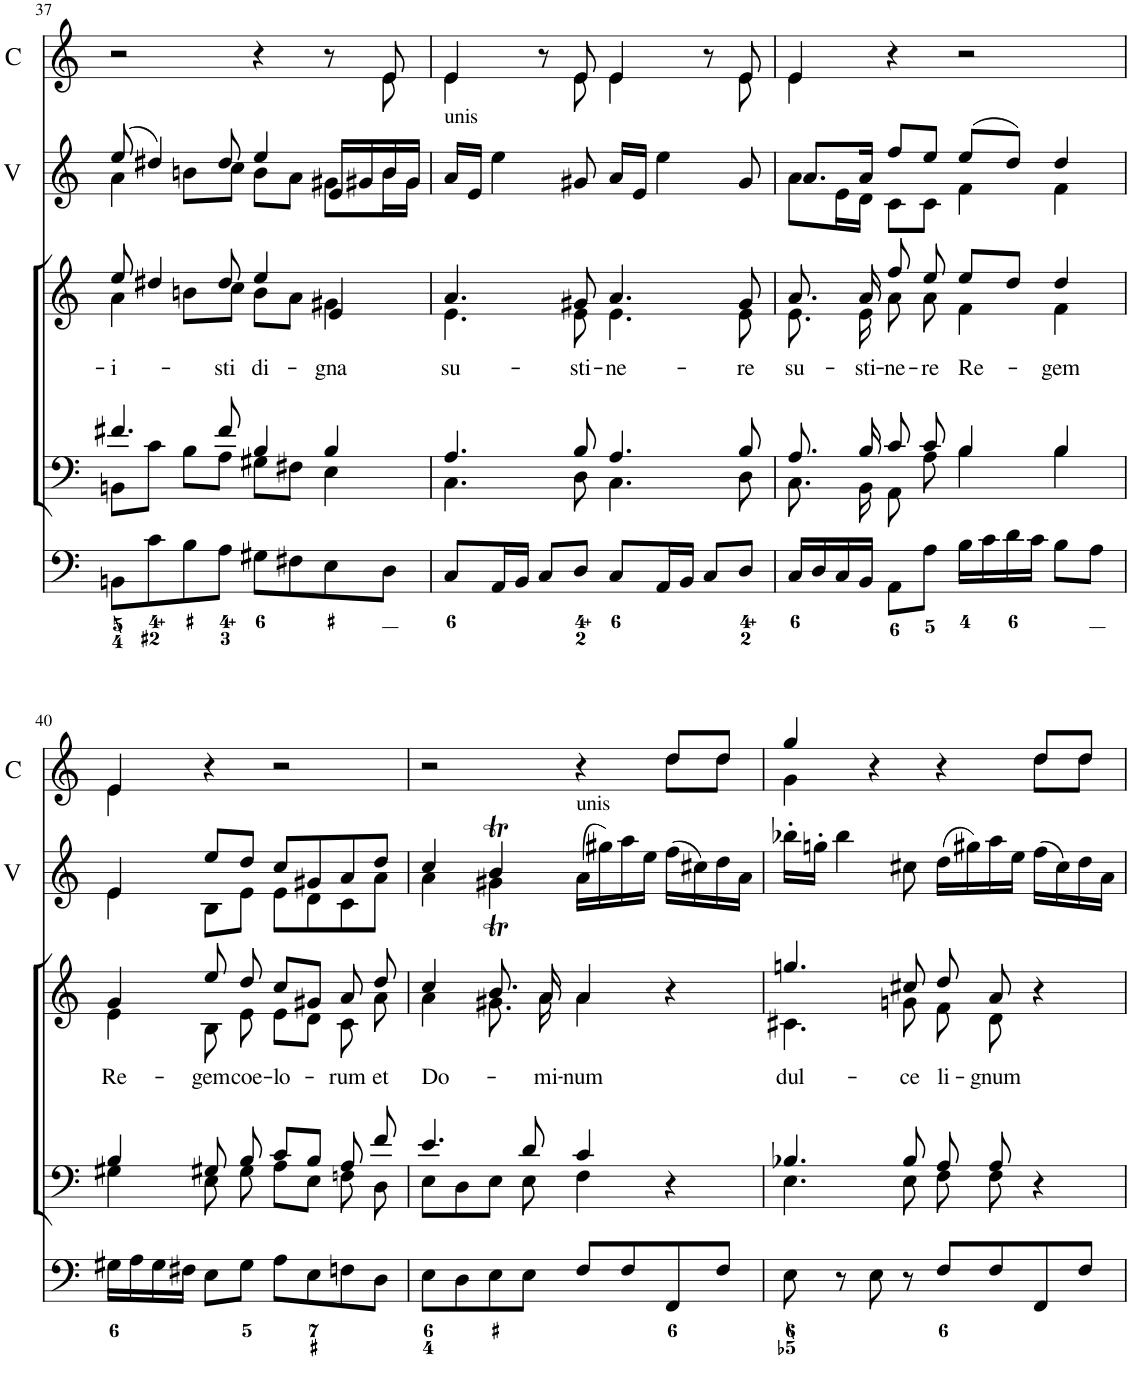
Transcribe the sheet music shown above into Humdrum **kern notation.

**kern	**kern	**kern	**text	**kern	**kern	**kern	**kern
*part7	*part6	*part5	*part5	*part4	*part3	*part2	*part1
*staff7	*staff6	*staff5	*staff5	*staff4	*staff3	*staff2	*staff1
*I"Organ	*I"Voice	*I"Voice	*	*I"Violin	*I"Violin	*I"2 Violini	*I"2 Clarini in C
*	*	*	*	*I'Vln.	*I'Vln.	*I'V	*I'C
!!LO:PB:g=z
*clefF4	*clefF4	*clefG2	*	*clefG2	*clefG2	*clefG2	*clefG2
*k[]	*k[]	*k[]	*	*k[]	*k[]	*k[]	*k[]
*M4/4	*M4/4	*M4/4	*	*M4/4	*M4/4	*M4/4	*M4/4
*met(c)	*met(c)	*met(c)	*	*met(c)	*met(c)	*met(c)	*met(c)
=37	=37	=37	=37	=37	=37	=37	=37
*	*^	*	*	*	*	*	*
!	!	!	!	!LO:LY:b	!	!	!	!
*	*	*	*^	*	*	*	*^	*^
8BBn\L	4.f#X/	8BBn\L	8ee/	4a\	-i-	4a	(8ee	(8ee/	4a\	2r	2..ryy
8c\	.	8c\J	4dd#X/	.	.	.	4dd#X)	4dd#X/)	.	.	.
8B\	.	8B\L	.	8bn\L	.	8bn	.	.	8bn\L	.	.
!	!	!	!	!	!LO:LY:b	!	!	!	!	!	!
8A\J	8f#/	8A\J	8dd#/	8cc\J	-sti	8cc	8dd#	8dd#/	8cc\J	.	.
!	!	!	!	!	!LO:LY:b	!	!	!	!	!	!
8G#X\L	4B/	8G#X\L	4ee/	8b\L	di-	8b	4ee	4ee/	8b\L	4r	.
8F#X\	.	8F#X\J	.	8a\J	.	8a	.	.	8a\J	.	.
!	!	!	!	!	!LO:LY:b	!	!	!	!	!	!
8E\	4B/	4E\	4e/	4g#X\	-gna	8g#X	16e	16e/LL	8g#X\L	8r	.
.	.	.	.	.	.	.	16g#X	16g#X/	.	.	.
8D\J	.	.	.	.	.	16b	16b	16b/	16b\L	8e/	8e\
.	.	.	.	.	.	16g#	16g#	16g#/JJ	16g#\JJ	.	.
=38	=38	=38	=38	=38	=38	=38	=38	=38	=38	=38	=38
!	!	!	!	!	!	!	!	!LO:TX:a:t=unis	!	!	!
!	!	!	!	!	!	!	!LO:TX:a:t=unis	!	!	!	!
!	!	!	!	!	!	!LO:TX:a:t=unis	!	!	!	!	!
!	!	!	!	!	!LO:LY:b	!	!	!	!	!	!
*	*	*	*	*	*	*	*	*v	*v	*	*
8C/L	4.A/	4.C\	4.a/	4.e\	su-	16a	16a	16a/LL	4e/	4e\
.	.	.	.	.	.	16e	16e	16e/JJ	.	.
16AA/L	.	.	.	.	.	4ee	4ee	4ee\	.	.
16BB/JJ	.	.	.	.	.	.	.	.	.	.
8C/L	.	.	.	.	.	.	.	.	8r	8ryy
!	!	!	!	!	!LO:LY:b	!	!	!	!	!
8D/J	8B/	8D\	8g#X/	8e\	-sti-	8g#X	8g#X	8g#X/	8e/	8e\
!	!	!	!	!	!LO:LY:b	!	!	!	!	!
8C/L	4.A/	4.C\	4.a/	4.e\	-ne-	16a	16a	16a/LL	4e/	4e\
.	.	.	.	.	.	16e	16e	16e/JJ	.	.
16AA/L	.	.	.	.	.	4ee	4ee	4ee\	.	.
16BB/JJ	.	.	.	.	.	.	.	.	.	.
8C/L	.	.	.	.	.	.	.	.	8r	8ryy
!	!	!	!	!	!LO:LY:b	!	!	!	!	!
8D/J	8B/	8D\	8g#/	8e\	-re	8g#	8g#	8g#/	8e/	8e\
=39	=39	=39	=39	=39	=39	=39	=39	=39	=39	=39
!	!	!	!	!	!LO:LY:b	!	!	!	!	!
*	*	*	*	*	*	*	*	*^	*	*
16C/LL	8.A/	8.C\	8.a/	8.e\	su-	8a	8.a	8.a/L	8a\L	4e/	4e\
16D/	.	.	.	.	.	.	.	.	.	.	.
!	!	!	!	!	!	!LO:TX:b:t=div	!	!	!	!	!
16C/	.	.	.	.	.	16e	.	.	16e\L	.	.
!	!	!	!	!	!	!	!LO:TX:a:t=div	!	!	!	!
!	!	!	!	!	!LO:LY:b	!	!	!	!	!	!
16BB/JJ	16B/	16BB\	16a/	16e\	-sti-	16d	16a	16a/Jk	16d\JJ	.	.
!	!	!	!	!	!LO:LY:b	!	!	!	!	!	!
8AA\L	8c/	8AA\	8ff/	8a\	-ne-	8c	8ff	8ff/L	8c\L	4r	2.ryy
!	!	!	!	!	!LO:LY:b	!	!	!	!	!	!
8A\J	8c/	8A\	8ee/	8a\	-re	8c	8ee	8ee/J	8c\J	.	.
!	!	!	!	!	!LO:LY:b	!	!	!	!	!	!
16B\LL	4B/	4B\	8ee/L	4f\	Re-	4f	(8ee	(8ee/L	4f\	2r	.
16c\	.	.	.	.	.	.	.	.	.	.	.
16d\	.	.	8dd/J	.	.	.	8dd)	8dd/J)	.	.	.
16c\JJ	.	.	.	.	.	.	.	.	.	.	.
!	!	!	!	!	!LO:LY:b	!	!	!	!	!	!
8B\L	4B/	4B\	4dd/	4f\	-gem	4f	4dd	4dd/	4f\	.	.
8A\J	.	.	.	.	.	.	.	.	.	.	.
!!LO:LB:g=z	!!
=40	=40	=40	=40	=40	=40	=40	=40	=40	=40	=40	=40
!	!	!	!	!	!LO:LY:b	!	!	!	!	!	!
16G#X\LL	4B/	4G#X\	4g/	4e\	Re-	4e	4e	4e/	4e\	4e/	4e\
16A\	.	.	.	.	.	.	.	.	.	.	.
16G#\	.	.	.	.	.	.	.	.	.	.	.
16F#X\JJ	.	.	.	.	.	.	.	.	.	.	.
!	!	!	!	!	!LO:LY:b	!	!	!	!	!	!
8E\L	8G#X/	8E\	8ee/	8B\	-gem	8B	8ee	8ee/L	8B\L	4r	2.ryy
!	!	!	!	!	!LO:LY:b	!	!	!	!	!	!
8G#\J	8B/	8G#\	8dd/	8e\	coe-	8e	8dd	8dd/J	8e\J	.	.
!	!	!	!	!	!LO:LY:b	!	!	!	!	!	!
8A\L	8c/L	8A\L	8cc/L	8e\L	-lo-	8e	8cc	8cc/L	8e\L	2r	.
8E\	8B/J	8E\J	8g#X/J	8d\J	.	8d	8g#X	8g#X/	8d\	.	.
!	!	!	!	!	!LO:LY:b	!	!	!	!	!	!
8Fn\	8A/	8Fn\	8a/	8c\	-rum	8c	8a	8a/	8c\	.	.
!	!	!	!	!	!LO:LY:b	!	!	!	!	!	!
8D\J	8f/	8D\	8dd/	8a\	et	8a	8dd	8dd/J	8a\J	.	.
=41	=41	=41	=41	=41	=41	=41	=41	=41	=41	=41	=41
!	!	!	!	!	!LO:LY:b	!	!	!	!	!	!
8E\L	4.e/	8E\L	4cc/	4a\	Do-	4a	4cc	4cc/	4a\	2r	2.ryy
8D\	.	8D\	.	.	.	.	.	.	.	.	.
8E\	.	8E\J	8.b/	8.g#X\	.	4g#Xt	4bt	4bt/	4g#Xt\	.	.
8E\J	8d/	8E\	.	.	.	.	.	.	.	.	.
!	!	!	!	!	!LO:LY:b	!	!	!	!	!	!
.	.	.	16a/	16a\	-mi-	.	.	.	.	.	.
!	!	!	!	!	!	!	!	!LO:TX:a:t=unis	!	!	!
!	!	!	!	!	!	!	!LO:TX:a:t=unis	!	!	!	!
!	!	!	!	!	!	!LO:TX:a:t=unis	!	!	!	!	!
!	!	!	!	!	!LO:LY:b	!	!	!	!	!	!
8F/L	4c/	4F\	4a/	4a\	-num	(16aLL	(16aLL	(16a\LL	2ryy	4r	.
.	.	.	.	.	.	16gg#X)	16gg#X)	16gg#X\)	.	.	.
8F/	.	.	.	.	.	16aa	16aa	16aa\	.	.	.
.	.	.	.	.	.	16eeJJ	16eeJJ	16ee\JJ	.	.	.
8FF/	4r	4ryy	4r	4ryy	.	(16ffLL	(16ffLL	(16ff\LL	.	8dd/L	8dd\L
.	.	.	.	.	.	16cc#X)	16cc#X)	16cc#X\)	.	.	.
8F/J	.	.	.	.	.	16dd	16dd	16dd\	.	8dd/J	8dd\J
.	.	.	.	.	.	16aJJ	16aJJ	16a\JJ	.	.	.
*	*	*	*	*	*	*	*	*v	*v	*	*
=42	=42	=42	=42	=42	=42	=42	=42	=42	=42	=42
!	!	!	!	!	!LO:LY:b	!	!	!	!	!
8E\	4.B-X/	4.E\	4.ggn/	4.c#X\	dul-	16bb-X'	16bb-X'	16bb-X'\LL	4gg/	4g\
.	.	.	.	.	.	16ggn'	16ggn'	16ggn'\JJ	.	.
8r	.	.	.	.	.	4bb-	4bb-	4bb-\	.	.
8E\	.	.	.	.	.	.	.	.	4r	2ryy
!	!	!	!	!	!LO:LY:b	!	!	!	!	!
8r	8B-/	8E\	8cc#X/	8gn\	-ce	8cc#X	8cc#X	8cc#X\	.	.
!	!	!	!	!	!LO:LY:b	!	!	!	!	!
8F/L	8A/	8F\	8dd/	8f\	li-	(16dd	(16dd	(16dd\LL	4r	.
.	.	.	.	.	.	16gg#X)	16gg#X)	16gg#X\)	.	.
!	!	!	!	!	!LO:LY:b	!	!	!	!	!
8F/	8A/	8F\	8a/	8d\	-gnum	16aa	16aa	16aa\	.	.
.	.	.	.	.	.	16ee	16ee	16ee\JJ	.	.
8FF/	4r	4ryy	4r	4ryy	.	(16ff	(16ff	(16ff\LL	8dd/L	8dd\L
.	.	.	.	.	.	16cc#)	16cc#)	16cc#\)	.	.
8F/J	.	.	.	.	.	16dd	16dd	16dd\	8dd/J	8dd\J
.	.	.	.	.	.	16a	16a	16a\JJ	.	.
*	*v	*v	*	*	*	*	*	*	*v	*v
*	*	*v	*v	*	*	*	*	*
=	=	=	=	=	=	=	=
*-	*-	*-	*-	*-	*-	*-	*-
